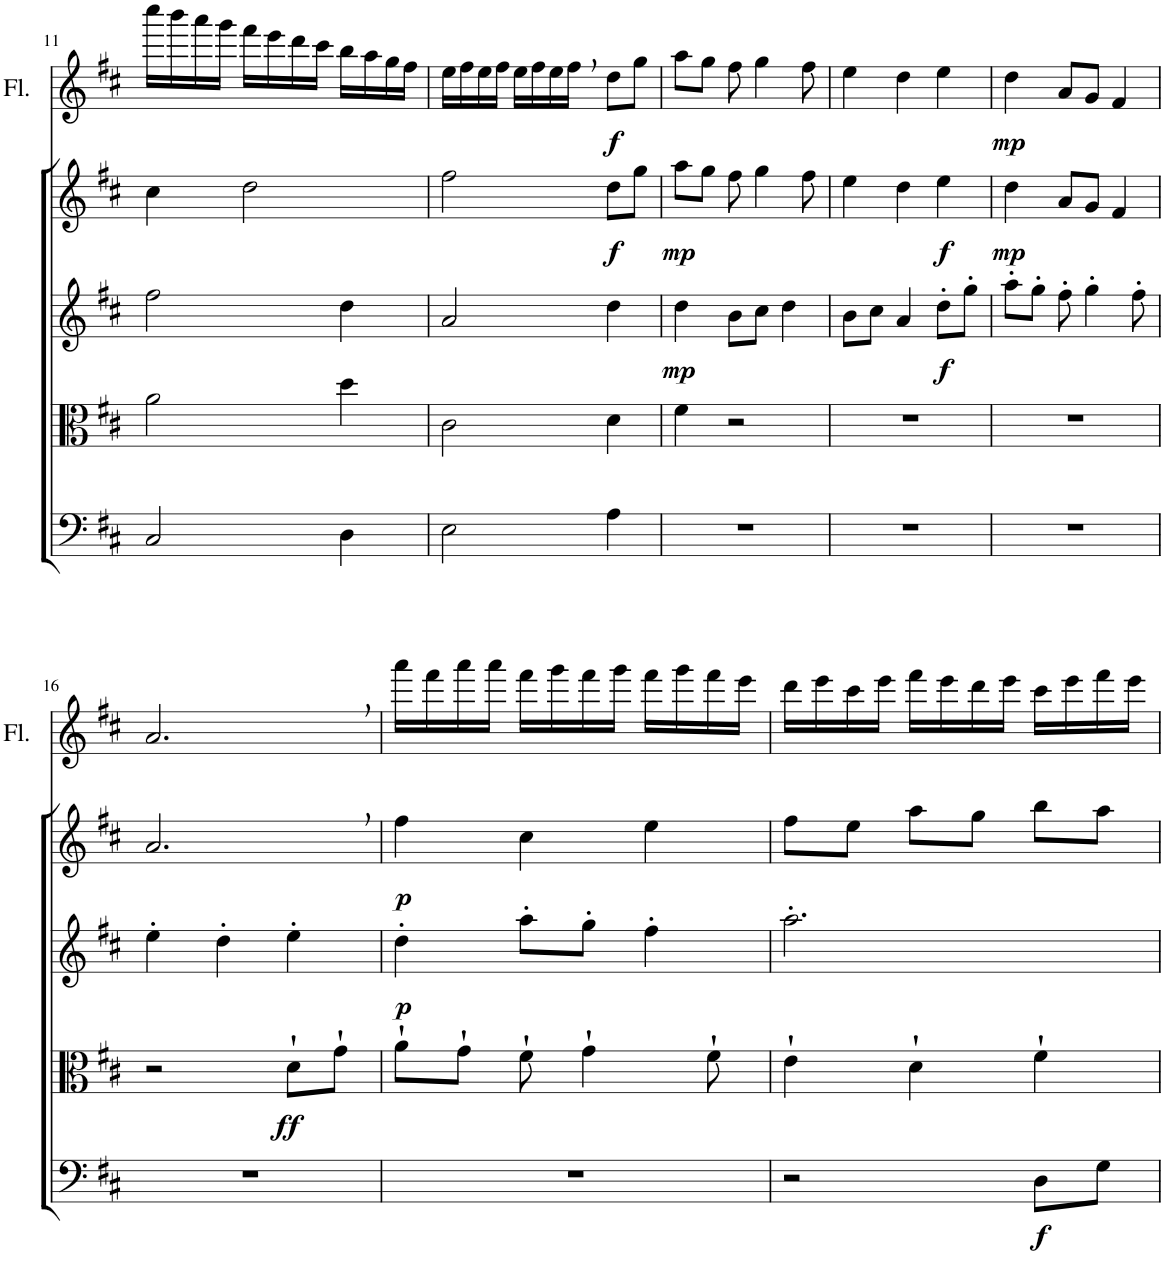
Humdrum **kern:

**kern	**dynam	**kern	**dynam	**kern	**dynam	**kern	**dynam	**kern	**dynam
*part5	*part5	*part4	*part4	*part3	*part3	*part2	*part2	*part1	*part1
*staff5	*staff5	*staff4	*staff4	*staff3	*staff3	*staff2	*staff2	*staff1	*staff1
*I"Violoncello	*	*I"Viola	*	*I"Violin II	*	*I"Violin I	*	*I"Flute	*
*I'Vc	*	*I'Vla	*	*I'Vln	*	*I'Vln	*	*I'Fl.	*
!!LO:PB:g=z
*clefF4	*	*clefC3	*	*clefG2	*	*clefG2	*	*clefG2	*
*k[f#c#]	*	*k[f#c#]	*	*k[f#c#]	*	*k[f#c#]	*	*k[f#c#]	*
*M3/4	*	*M3/4	*	*M3/4	*	*M3/4	*	*M3/4	*
=11	=11	=11	=11	=11	=11	=11	=11	=11	=11
2C#/	.	2a\	.	2ff#\	.	4cc#\	.	16cccc#\LL	.
.	.	.	.	.	.	.	.	16bbb\	.
.	.	.	.	.	.	.	.	16aaa\	.
.	.	.	.	.	.	.	.	16ggg\JJ	.
.	.	.	.	.	.	2dd\	.	16fff#\LL	.
.	.	.	.	.	.	.	.	16eee\	.
.	.	.	.	.	.	.	.	16ddd\	.
.	.	.	.	.	.	.	.	16ccc#\JJ	.
4D\	.	4dd\	.	4dd\	.	.	.	16bb\LL	.
.	.	.	.	.	.	.	.	16aa\	.
.	.	.	.	.	.	.	.	16gg\	.
.	.	.	.	.	.	.	.	16ff#\JJ	.
=12	=12	=12	=12	=12	=12	=12	=12	=12	=12
2E\	.	2c#\	.	2a/	.	2ff#\	.	16ee\LL	.
.	.	.	.	.	.	.	.	16ff#\	.
.	.	.	.	.	.	.	.	16ee\	.
.	.	.	.	.	.	.	.	16ff#\JJ	.
.	.	.	.	.	.	.	.	16ee\LL	.
.	.	.	.	.	.	.	.	16ff#\	.
.	.	.	.	.	.	.	.	16ee\	.
.	.	.	.	.	.	.	.	16ff#,\JJ	.
!	!	!	!	!	!	!	!LO:DY:b	!	!LO:DY:b
4A\	.	4d\	.	4dd\	.	8dd\L	f	8dd\L	f
.	.	.	.	.	.	8gg\J	.	8gg\J	.
=13	=13	=13	=13	=13	=13	=13	=13	=13	=13
!	!	!	!	!	!LO:DY:b	!	!LO:DY:b	!	!
2.r	.	4f#\	.	4dd\	mp	8aa\L	mp	8aa\L	.
.	.	.	.	.	.	8gg\J	.	8gg\J	.
.	.	2r	.	8b\L	.	8ff#\	.	8ff#\	.
.	.	.	.	8cc#\J	.	4gg\	.	4gg\	.
.	.	.	.	4dd\	.	.	.	.	.
.	.	.	.	.	.	8ff#\	.	8ff#\	.
=14	=14	=14	=14	=14	=14	=14	=14	=14	=14
2.r	.	2.r	.	8b\L	.	4ee\	.	4ee\	.
.	.	.	.	8cc#\J	.	.	.	.	.
.	.	.	.	4a/	.	4dd\	.	4dd\	.
!	!	!	!	!	!LO:DY:b	!	!LO:DY:b	!	!
.	.	.	.	8dd'\L	f	4ee\	f	4ee\	.
.	.	.	.	8gg'\J	.	.	.	.	.
=15	=15	=15	=15	=15	=15	=15	=15	=15	=15
!	!	!	!	!	!	!	!LO:DY:b	!	!LO:DY:b
2.r	.	2.r	.	8aa'\L	.	4dd\	mp	4dd\	mp
.	.	.	.	8gg'\J	.	.	.	.	.
.	.	.	.	8ff#'\	.	8a/L	.	8a/L	.
.	.	.	.	4gg'\	.	8g/J	.	8g/J	.
.	.	.	.	.	.	4f#/	.	4f#/	.
.	.	.	.	8ff#'\	.	.	.	.	.
!!LO:LB:g=z
=16	=16	=16	=16	=16	=16	=16	=16	=16	=16
2.r	.	2r	.	4ee'\	.	2.a,/	.	2.a,/	.
.	.	.	.	4dd'\	.	.	.	.	.
!	!	!	!LO:DY:b	!	!	!	!	!	!
.	.	8d`\L	ff	4ee'\	.	.	.	.	.
.	.	8g`\J	.	.	.	.	.	.	.
=17	=17	=17	=17	=17	=17	=17	=17	=17	=17
!	!	!	!	!	!LO:DY:b	!	!LO:DY:b	!	!
2.r	.	8a`\L	.	4dd'\	p	4ff#\	p	16aaa\LL	.
.	.	.	.	.	.	.	.	16fff#\	.
.	.	8g`\J	.	.	.	.	.	16aaa\	.
.	.	.	.	.	.	.	.	16aaa\JJ	.
.	.	8f#`\	.	8aa'\L	.	4cc#\	.	16fff#\LL	.
.	.	.	.	.	.	.	.	16ggg\	.
.	.	4g`\	.	8gg'\J	.	.	.	16fff#\	.
.	.	.	.	.	.	.	.	16ggg\JJ	.
.	.	.	.	4ff#'\	.	4ee\	.	16fff#\LL	.
.	.	.	.	.	.	.	.	16ggg\	.
.	.	8f#`\	.	.	.	.	.	16fff#\	.
.	.	.	.	.	.	.	.	16eee\JJ	.
=18	=18	=18	=18	=18	=18	=18	=18	=18	=18
2r	.	4e`\	.	2.aa'\	.	8ff#\L	.	16ddd\LL	.
.	.	.	.	.	.	.	.	16eee\	.
.	.	.	.	.	.	8ee\J	.	16ccc#\	.
.	.	.	.	.	.	.	.	16eee\JJ	.
.	.	4d`\	.	.	.	8aa\L	.	16fff#\LL	.
.	.	.	.	.	.	.	.	16eee\	.
.	.	.	.	.	.	8gg\J	.	16ddd\	.
.	.	.	.	.	.	.	.	16eee\JJ	.
!	!LO:DY:b	!	!	!	!	!	!	!	!
8D\L	f	4f#`\	.	.	.	8bb\L	.	16ccc#\LL	.
.	.	.	.	.	.	.	.	16eee\	.
8G\J	.	.	.	.	.	8aa\J	.	16fff#\	.
.	.	.	.	.	.	.	.	16eee\JJ	.
=	=	=	=	=	=	=	=	=	=
*-	*-	*-	*-	*-	*-	*-	*-	*-	*-
